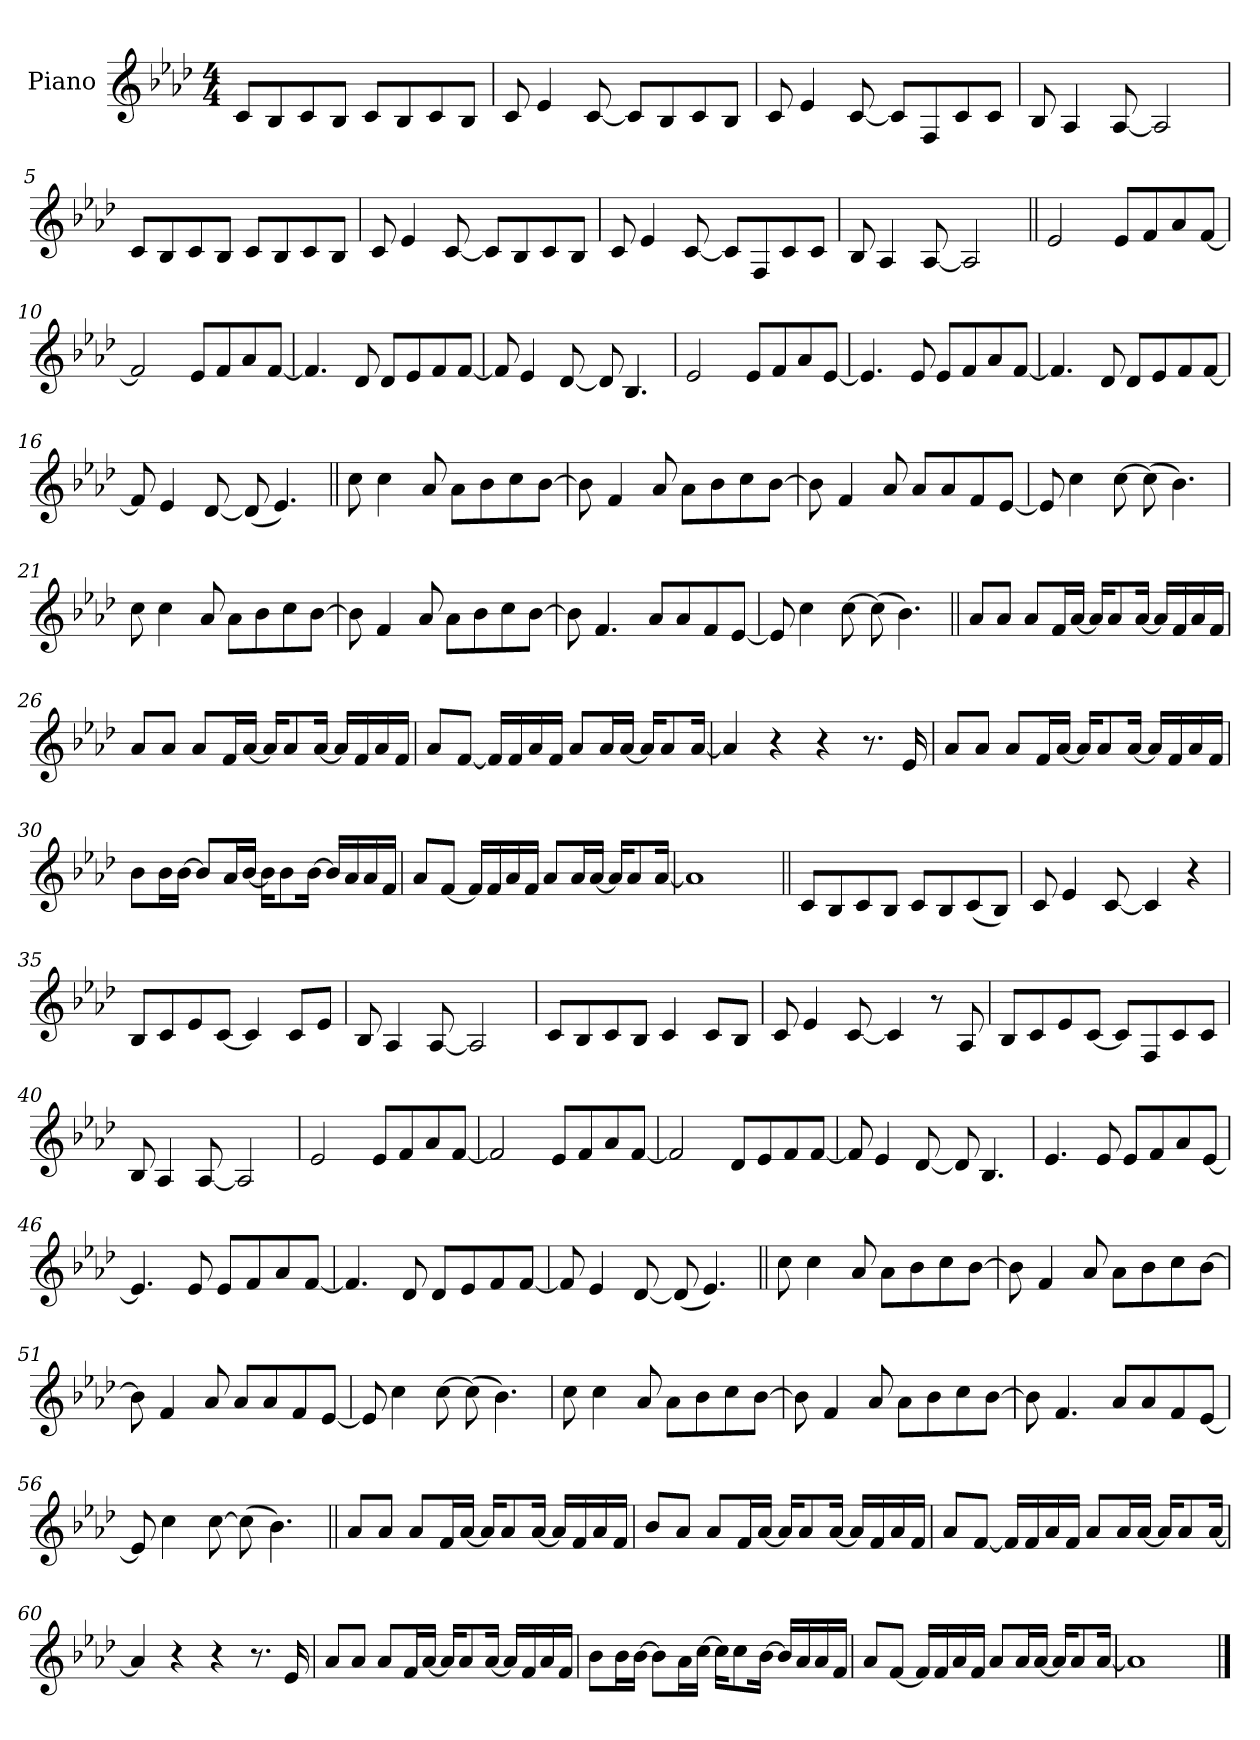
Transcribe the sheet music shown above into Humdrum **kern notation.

**kern
*part1
*staff1
*I"Piano
*I'Pno.
*clefG2
*k[b-e-a-d-]
*M4/4
*MM110
=1
8cL
8B-
8c
8B-J
8cL
8B-
8c
8B-J
=2
8c
4e-
[8c
8cL]
8B-
8c
8B-J
=3
8c
4e-
[8c
8cL]
8F
8c
8cJ
=4
8B-
4A-
[8A-
2A-]
=5
8cL
8B-
8c
8B-J
8cL
8B-
8c
8B-J
=6
8c
4e-
[8c
8cL]
8B-
8c
8B-J
=7
8c
4e-
[8c
8cL]
8F
8c
8cJ
=8
8B-
4A-
[8A-
2A-]
=9||
2e-
8e-L
8f
8a-
[8fJ
=10
2f]
8e-L
8f
8a-
[8fJ
=11
4.f]
8d-
8d-L
8e-
8f
[8fJ
=12
8f]
4e-
[8d-
8d-]
4.B-
=13
2e-
8e-L
8f
8a-
[8e-J
=14
4.e-]
8e-
8e-L
8f
8a-
[8fJ
=15
4.f]
8d-
8d-L
8e-
8f
[8fJ
=16
8f]
4e-
[8d-
(<8d-]
4.e-)
=17||
8cc
4cc
8a-
8a-L
8b-
8cc
[8b-J
=18
8b-]
4f
8a-
8a-L
8b-
8cc
[8b-J
=19
8b-]
4f
8a-
8a-L
8a-
8f
[8e-J
=20
8e-]
4cc
[8cc
(>8cc]
4.b-)
=21
8cc
4cc
8a-
8a-L
8b-
8cc
[8b-J
=22
8b-]
4f
8a-
8a-L
8b-
8cc
[8b-J
=23
8b-]
4.f
8a-L
8a-
8f
[8e-J
=24
8e-]
4cc
[8cc
(>8cc]
4.b-)
=25||
8a-L
8a-J
8a-L
16fL
[16a-JJ
16a-KL]
8a-
[16a-Jk
16a-LL]
16f
16a-
16fJJ
=26
8a-L
8a-J
8a-L
16fL
[16a-JJ
16a-KL]
8a-
[16a-Jk
16a-LL]
16f
16a-
16fJJ
=27
8a-L
[8fJ
16fLL]
16f
16a-
16fJJ
8a-L
16a-L
[16a-JJ
16a-KL]
8a-
[16a-Jk
=28
4a-]
4r
4r
8.r
16e-
=29
8a-L
8a-J
8a-L
16fL
[16a-JJ
16a-KL]
8a-
[16a-Jk
16a-LL]
16f
16a-
16fJJ
=30
8b-L
16b-L
[16b-JJ
8b-L]
16a-L
[16b-JJ
16b-KL]
8b-
[16b-Jk
16b-LL]
16a-
16a-
16fJJ
=31
8a-L
[8fJ
16fLL]
16f
16a-
16fJJ
8a-L
16a-L
[16a-JJ
16a-KL]
8a-
[16a-Jk
=32
1a-]
=33||
8cL
8B-
8c
8B-J
8cL
8B-
(<8c
8B-J)
=34
8c
4e-
[8c
4c]
4r
=35
8B-L
8c
8e-
[8cJ
4c]
8cL
8e-J
=36
8B-
4A-
[8A-
2A-]
=37
8cL
8B-
8c
8B-J
4c
8cL
8B-J
=38
8c
4e-
[8c
4c]
8r
8A-
=39
8B-L
8c
8e-
[8cJ
8cL]
8F
8c
8cJ
=40
8B-
4A-
[8A-
2A-]
=41
2e-
8e-L
8f
8a-
[8fJ
=42
2f]
8e-L
8f
8a-
[8fJ
=43
2f]
8d-L
8e-
8f
[8fJ
=44
8f]
4e-
[8d-
8d-]
4.B-
=45
4.e-
8e-
8e-L
8f
8a-
[8e-J
=46
4.e-]
8e-
8e-L
8f
8a-
[8fJ
=47
4.f]
8d-
8d-L
8e-
8f
[8fJ
=48
8f]
4e-
[8d-
(<8d-]
4.e-)
=49||
8cc
4cc
8a-
8a-L
8b-
8cc
[8b-J
=50
8b-]
4f
8a-
8a-L
8b-
8cc
[8b-J
=51
8b-]
4f
8a-
8a-L
8a-
8f
[8e-J
=52
8e-]
4cc
[8cc
(>8cc]
4.b-)
=53
8cc
4cc
8a-
8a-L
8b-
8cc
[8b-J
=54
8b-]
4f
8a-
8a-L
8b-
8cc
[8b-J
=55
8b-]
4.f
8a-L
8a-
8f
[8e-J
=56
8e-]
4cc
[8cc
(>8cc]
4.b-)
=57||
8a-L
8a-J
8a-L
16fL
[16a-JJ
16a-KL]
8a-
[16a-Jk
16a-LL]
16f
16a-
16fJJ
=58
8b-L
8a-J
8a-L
16fL
[16a-JJ
16a-KL]
8a-
[16a-Jk
16a-LL]
16f
16a-
16fJJ
=59
8a-L
[8fJ
16fLL]
16f
16a-
16fJJ
8a-L
16a-L
[16a-JJ
16a-KL]
8a-
[16a-Jk
=60
4a-]
4r
4r
8.r
16e-
=61
8a-L
8a-J
8a-L
16fL
[16a-JJ
16a-KL]
8a-
[16a-Jk
16a-LL]
16f
16a-
16fJJ
=62
8b-L
16b-L
[16b-JJ
8b-L]
16a-L
[16ccJJ
16ccKL]
8cc
[16b-Jk
16b-LL]
16a-
16a-
16fJJ
=63
8a-L
[8fJ
16fLL]
16f
16a-
16fJJ
8a-L
16a-L
[16a-JJ
16a-KL]
8a-
[16a-Jk
=64
1a-]
==
*-
